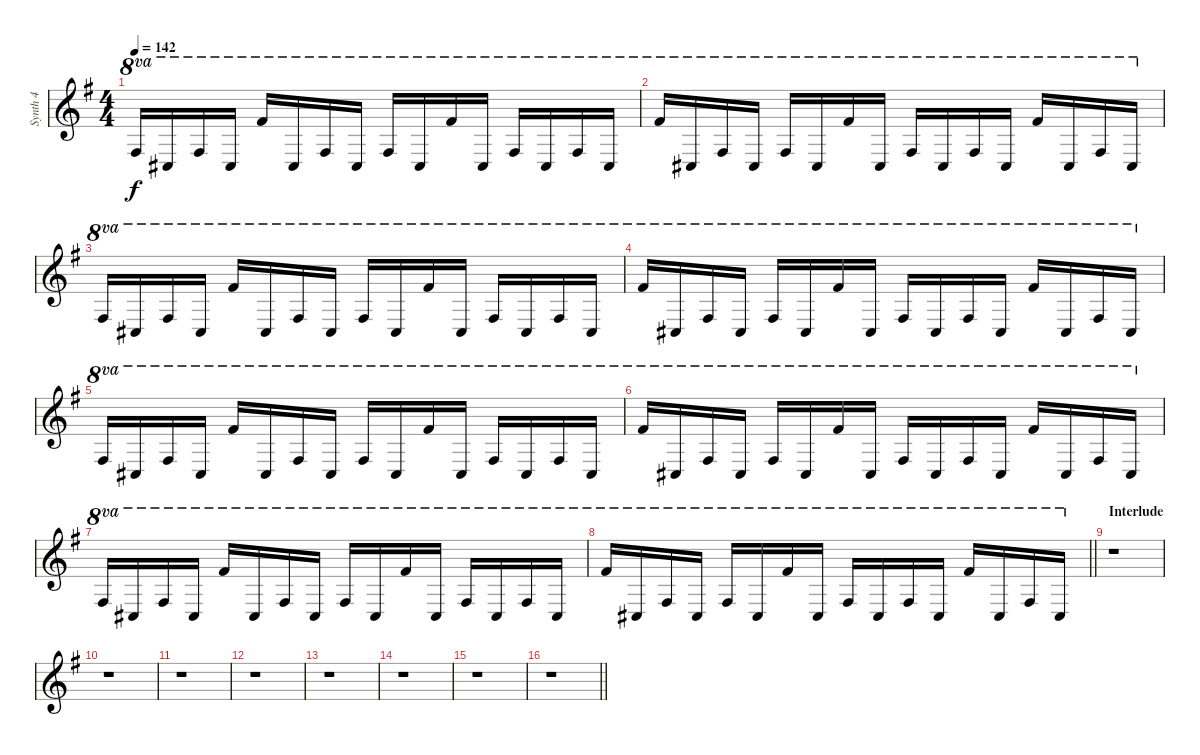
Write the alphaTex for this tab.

\track ("Synth 4" "Synth 4") {instrument pizzicatostrings}
\staff {score}
\tuning (Eb4 Bb3 Gb3 Db3 Ab2 Eb2) {hide}
\ts (4 4)
\tempo 142
\clef g2
\ks g
12.3.16{ot 8va dy f} 12.4.16{ot 8va} 12.3.16{ot 8va} 12.4.16{ot 8va} 15.1.16{ot 8va} 12.4.16{ot 8va} 12.3.16{ot 8va} 12.4.16{ot 8va} 12.3.16{ot 8va} 12.4.16{ot 8va} 15.1.16{ot 8va} 12.4.16{ot 8va} 12.3.16{ot 8va} 12.4.16{ot 8va} 12.3.16{ot 8va} 12.4.16{ot 8va} |
15.1.16{ot 8va} 12.4.16{ot 8va} 12.3.16{ot 8va} 12.4.16{ot 8va} 12.3.16{ot 8va} 12.4.16{ot 8va} 15.1.16{ot 8va} 12.4.16{ot 8va} 12.3.16{ot 8va} 12.4.16{ot 8va} 12.3.16{ot 8va} 12.4.16{ot 8va} 15.1.16{ot 8va} 12.4.16{ot 8va} 12.3.16{ot 8va} 12.4.16{ot 8va} |
12.3.16{ot 8va} 12.4.16{ot 8va} 12.3.16{ot 8va} 12.4.16{ot 8va} 15.1.16{ot 8va} 12.4.16{ot 8va} 12.3.16{ot 8va} 12.4.16{ot 8va} 12.3.16{ot 8va} 12.4.16{ot 8va} 15.1.16{ot 8va} 12.4.16{ot 8va} 12.3.16{ot 8va} 12.4.16{ot 8va} 12.3.16{ot 8va} 12.4.16{ot 8va} |
15.1.16{ot 8va} 12.4.16{ot 8va} 12.3.16{ot 8va} 12.4.16{ot 8va} 12.3.16{ot 8va} 12.4.16{ot 8va} 15.1.16{ot 8va} 12.4.16{ot 8va} 12.3.16{ot 8va} 12.4.16{ot 8va} 12.3.16{ot 8va} 12.4.16{ot 8va} 15.1.16{ot 8va} 12.4.16{ot 8va} 12.3.16{ot 8va} 12.4.16{ot 8va} |
12.3.16{ot 8va} 12.4.16{ot 8va} 12.3.16{ot 8va} 12.4.16{ot 8va} 15.1.16{ot 8va} 12.4.16{ot 8va} 12.3.16{ot 8va} 12.4.16{ot 8va} 12.3.16{ot 8va} 12.4.16{ot 8va} 15.1.16{ot 8va} 12.4.16{ot 8va} 12.3.16{ot 8va} 12.4.16{ot 8va} 12.3.16{ot 8va} 12.4.16{ot 8va} |
15.1.16{ot 8va} 12.4.16{ot 8va} 12.3.16{ot 8va} 12.4.16{ot 8va} 12.3.16{ot 8va} 12.4.16{ot 8va} 15.1.16{ot 8va} 12.4.16{ot 8va} 12.3.16{ot 8va} 12.4.16{ot 8va} 12.3.16{ot 8va} 12.4.16{ot 8va} 15.1.16{ot 8va} 12.4.16{ot 8va} 12.3.16{ot 8va} 12.4.16{ot 8va} |
12.3.16{ot 8va} 12.4.16{ot 8va} 12.3.16{ot 8va} 12.4.16{ot 8va} 15.1.16{ot 8va} 12.4.16{ot 8va} 12.3.16{ot 8va} 12.4.16{ot 8va} 12.3.16{ot 8va} 12.4.16{ot 8va} 15.1.16{ot 8va} 12.4.16{ot 8va} 12.3.16{ot 8va} 12.4.16{ot 8va} 12.3.16{ot 8va} 12.4.16{ot 8va} |
\barLineRight lightlight
15.1.16{ot 8va} 12.4.16{ot 8va} 12.3.16{ot 8va} 12.4.16{ot 8va} 12.3.16{ot 8va} 12.4.16{ot 8va} 15.1.16{ot 8va} 12.4.16{ot 8va} 12.3.16{ot 8va} 12.4.16{ot 8va} 12.3.16{ot 8va} 12.4.16{ot 8va} 15.1.16{ot 8va} 12.4.16{ot 8va} 12.3.16{ot 8va} 12.4.16{ot 8va} |
\section ("" "Interlude")
r.1 |
r.1 |
r.1 |
r.1 |
r.1 |
r.1 |
r.1 |
\barLineRight lightlight
r.1
